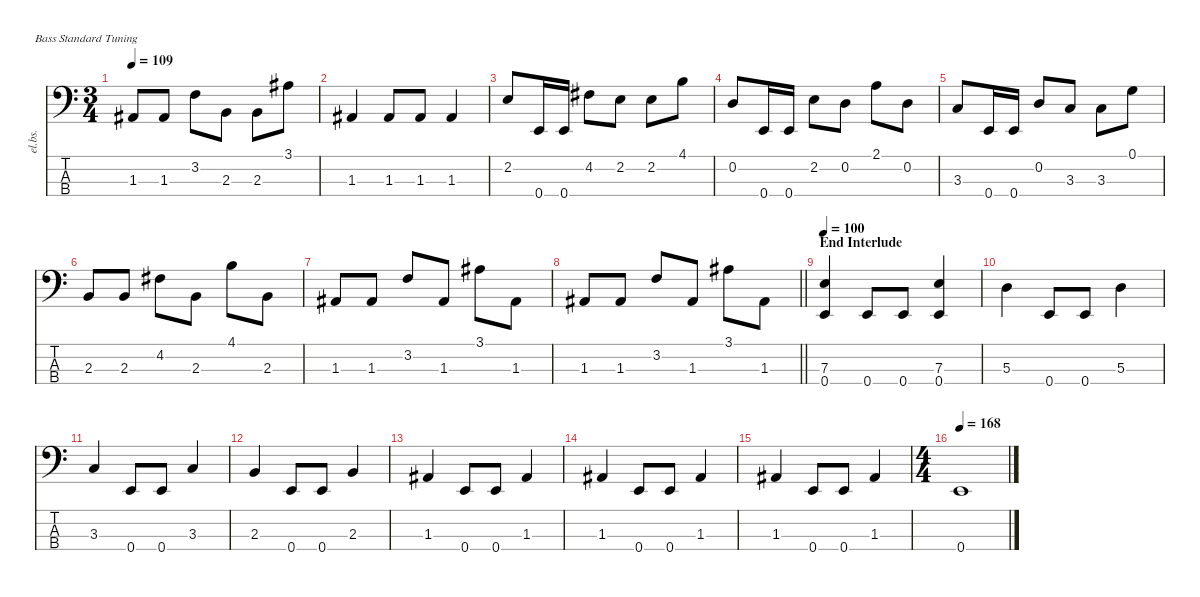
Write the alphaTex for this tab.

\defaultSystemsLayout 4
\hideDynamics
\bracketExtendMode nobrackets
\otherSystemsTrackNameOrientation horizontal
\track ("Bass" "el.bs.") {instrument electricbasspick}
\staff {score tabs}
\tuning (G2 D2 A1 E1)
\ts (3 4)
\tempo 109
\clef f4
\ks c
1.3{acc #}.8{dy fff} 1.3{acc #}.8 3.2.8 2.3.8 2.3.8 3.1{acc #}.8 |
1.3{acc #}.4 1.3{acc #}.8 1.3{acc #}.8 1.3{acc #}.4 |
2.2.8 0.4.16 0.4.16 4.2{acc #}.8 2.2.8 2.2.8 4.1.8 |
0.2.8 0.4.16 0.4.16 2.2.8 0.2.8 2.1.8 0.2.8 |
3.3.8 0.4.16 0.4.16 0.2.8 3.3.8 3.3.8 0.1.8 |
2.3.8 2.3.8 4.2{acc #}.8 2.3.8 4.1.8 2.3.8 |
1.3{acc #}.8 1.3{acc #}.8 3.2.8 1.3{acc #}.8 3.1{acc #}.8 1.3{acc #}.8 |
\barLineRight lightlight
1.3{acc #}.8 1.3{acc #}.8 3.2.8 1.3{acc #}.8 3.1{acc #}.8 1.3{acc #}.8 |
\section ("" "End Interlude")
\tempo 100
(7.3 0.4).4{dy f} 0.4.8{dy fff} 0.4.8 (7.3 0.4).4{dy f} |
5.3.4 0.4.8{dy fff} 0.4.8 5.3.4{dy f} |
3.3.4{dy fff} 0.4.8 0.4.8 3.3.4 |
2.3.4 0.4.8 0.4.8 2.3.4 |
1.3{acc #}.4 0.4.8 0.4.8 1.3{acc #}.4 |
1.3{acc #}.4 0.4.8 0.4.8 1.3{acc #}.4 |
1.3{acc #}.4 0.4.8 0.4.8 1.3{acc #}.4 |
\ts (4 4)
\beaming (8 2 2 2 2)
\tempo 168
0.4.1
